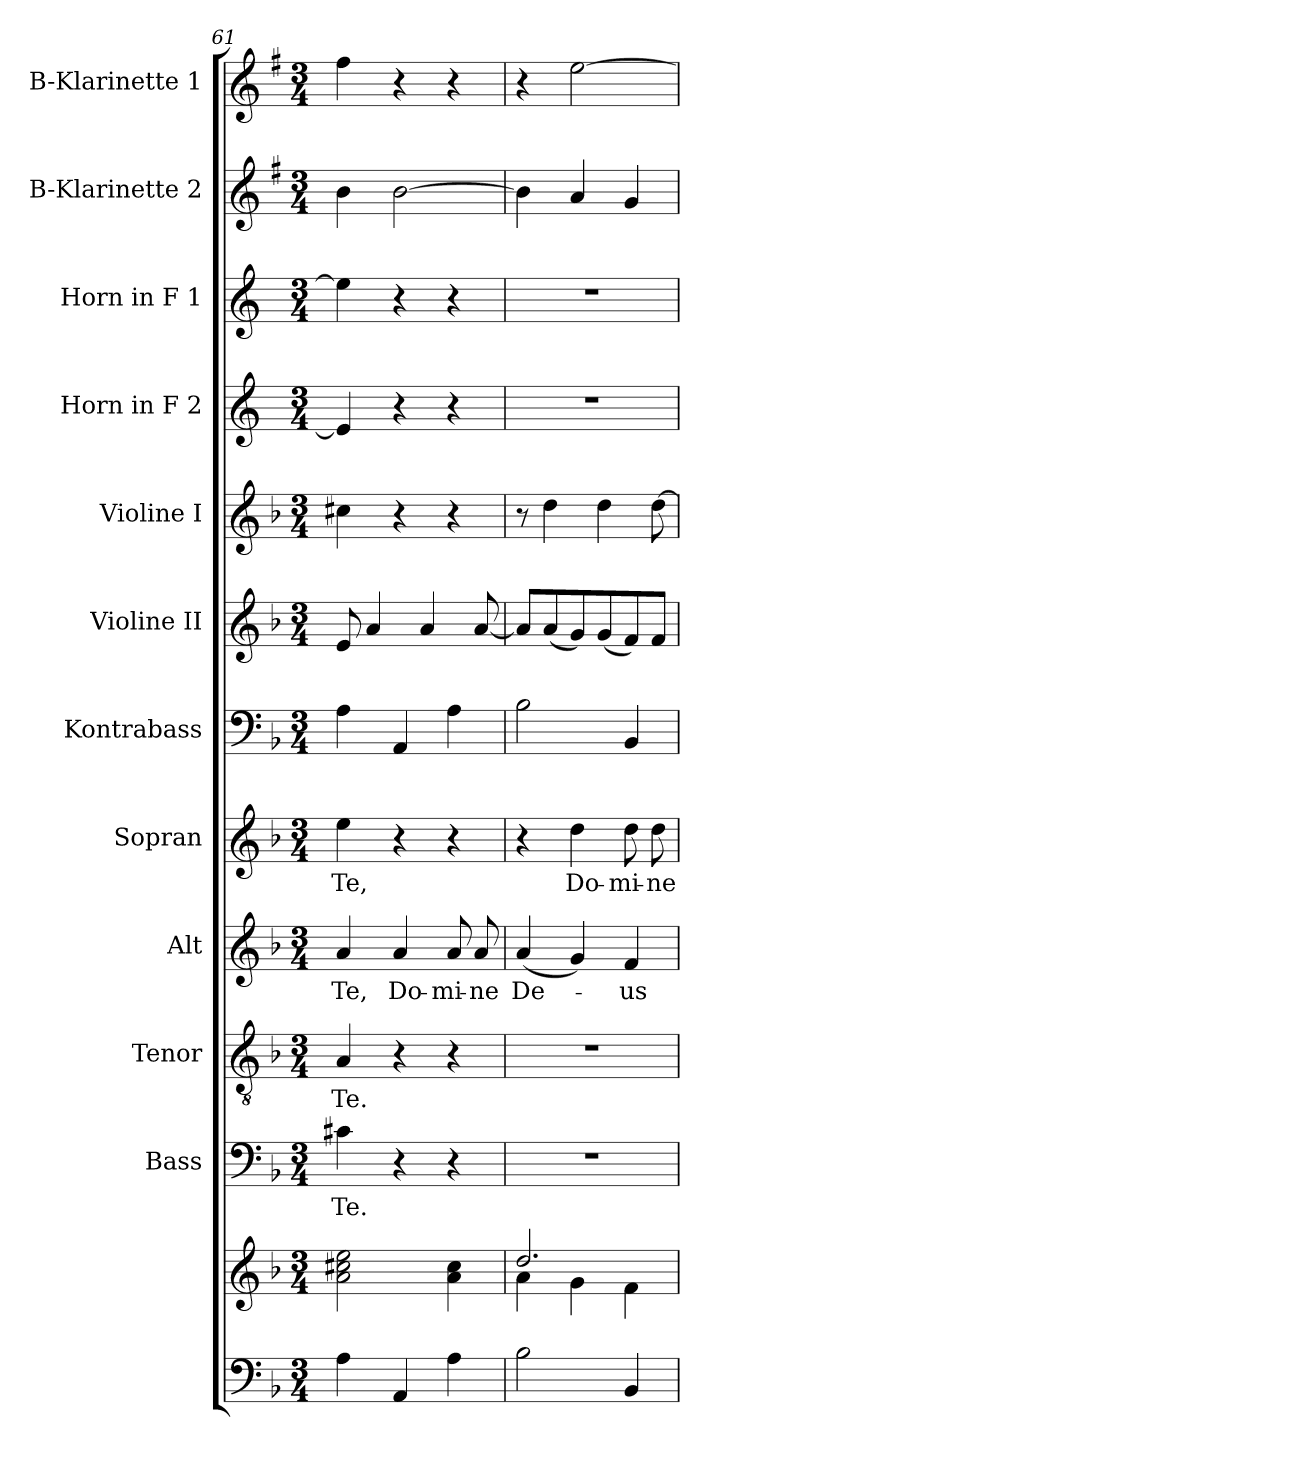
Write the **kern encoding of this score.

**kern	**kern	**kern	**text	**kern	**text	**kern	**text	**kern	**text	**kern	**kern	**kern	**kern	**kern	**kern	**kern
*part12	*part12	*part11	*part11	*part10	*part10	*part9	*part9	*part8	*part8	*part7	*part6	*part5	*part4	*part3	*part2	*part1
*staff13	*staff12	*staff11	*staff11	*staff10	*staff10	*staff9	*staff9	*staff8	*staff8	*staff7	*staff6	*staff5	*staff4	*staff3	*staff2	*staff1
*	*	*I"Bass	*	*I"Tenor	*	*I"Alt	*	*I"Sopran	*	*I"Kontrabass	*I"Violine II	*I"Violine I	*I"Horn in F 2	*I"Horn in F 1	*I"B-Klarinette 2	*I"B-Klarinette 1
*	*	*I'B.	*	*I'T.	*	*I'A.	*	*I'S.	*	*I'Kb.	*I'Vl. II	*I'Vl. I	*	*	*I'B Kl. 2	*I'B Kl. 1
!!LO:PB:g=z
*clefF4	*clefG2	*clefF4	*	*clefGv2	*	*clefG2	*	*clefG2	*	*clefF4	*clefG2	*clefG2	*clefG2	*clefG2	*clefG2	*clefG2
*	*	*	*	*	*	*	*	*	*	*ITrd7c12	*	*	*ITrd4c7	*ITrd4c7	*ITrd1c2	*ITrd1c2
*k[b-]	*k[b-]	*k[b-]	*	*k[b-]	*	*k[b-]	*	*k[b-]	*	*k[b-]	*k[b-]	*k[b-]	*k[b-]	*k[b-]	*k[b-]	*k[b-]
*F:	*F:	*F:	*	*F:	*	*F:	*	*F:	*	*F:	*F:	*F:	*F:	*F:	*F:	*F:
*M3/4	*M3/4	*M3/4	*	*M3/4	*	*M3/4	*	*M3/4	*	*M3/4	*M3/4	*M3/4	*M3/4	*M3/4	*M3/4	*M3/4
=61	=61	=61	=61	=61	=61	=61	=61	=61	=61	=61	=61	=61	=61	=61	=61	=61
!	!	!	!LO:LY:b	!	!LO:LY:b	!	!LO:LY:b	!	!LO:LY:b	!	!	!	!	!	!	!
4A\	2a\ 2cc#X\ 2ee\	4c#X\	Te.	4A/	Te.	4a/	Te,	4ee\	Te,	4AA\	8e/	4cc#X\	4A/]	4a\]	4a\	4ee\
.	.	.	.	.	.	.	.	.	.	.	4a/	.	.	.	.	.
!	!	!	!	!	!	!	!LO:LY:b	!	!	!	!	!	!	!	!	!
4AA/	.	4r	.	4r	.	4a/	Do-	4r	.	4AAA/	.	4r	4r	4r	[2a\	4r
.	.	.	.	.	.	.	.	.	.	.	4a/	.	.	.	.	.
!	!	!	!	!	!	!	!LO:LY:b	!	!	!	!	!	!	!	!	!
4A\	4a\ 4cc#\	4r	.	4r	.	8a/	-mi-	4r	.	4AA\	.	4r	4r	4r	.	4r
!	!	!	!	!	!	!	!LO:LY:b	!	!	!	!	!	!	!	!	!
.	.	.	.	.	.	8a/	-ne	.	.	.	[8a/	.	.	.	.	.
=62	=62	=62	=62	=62	=62	=62	=62	=62	=62	=62	=62	=62	=62	=62	=62	=62
*	*^	*	*	*	*	*	*	*	*	*	*	*	*	*	*	*
!	!	!	!	!	!	!	!	!LO:LY:b	!	!	!	!	!	!	!	!	!
2B-\	2.dd/	4a\	2.r	.	2.r	.	(<4a/	De-	4r	.	2BB-\	8a/L]	8r	2.r	2.r	4a\]	4r
.	.	.	.	.	.	.	.	.	.	.	.	(<8a/	4dd\	.	.	.	.
!	!	!	!	!	!	!	!	!	!	!LO:LY:b	!	!	!	!	!	!	!
.	.	4g\	.	.	.	.	4g/)	.	4dd\	Do-	.	8g/)	.	.	.	4g/	[2dd\
.	.	.	.	.	.	.	.	.	.	.	.	(<8g/	4dd\	.	.	.	.
!	!	!	!	!	!	!	!	!LO:LY:b	!	!LO:LY:b	!	!	!	!	!	!	!
4BB-/	.	4f\	.	.	.	.	4f/	-us	8dd\	-mi-	4BBB-/	8f/)	.	.	.	4f/	.
!	!	!	!	!	!	!	!	!	!	!LO:LY:b	!	!	!	!	!	!	!
.	.	.	.	.	.	.	.	.	8dd\	-ne	.	8f/J	[8dd\	.	.	.	.
*	*v	*v	*	*	*	*	*	*	*	*	*	*	*	*	*	*	*
=	=	=	=	=	=	=	=	=	=	=	=	=	=	=	=	=
*-	*-	*-	*-	*-	*-	*-	*-	*-	*-	*-	*-	*-	*-	*-	*-	*-
